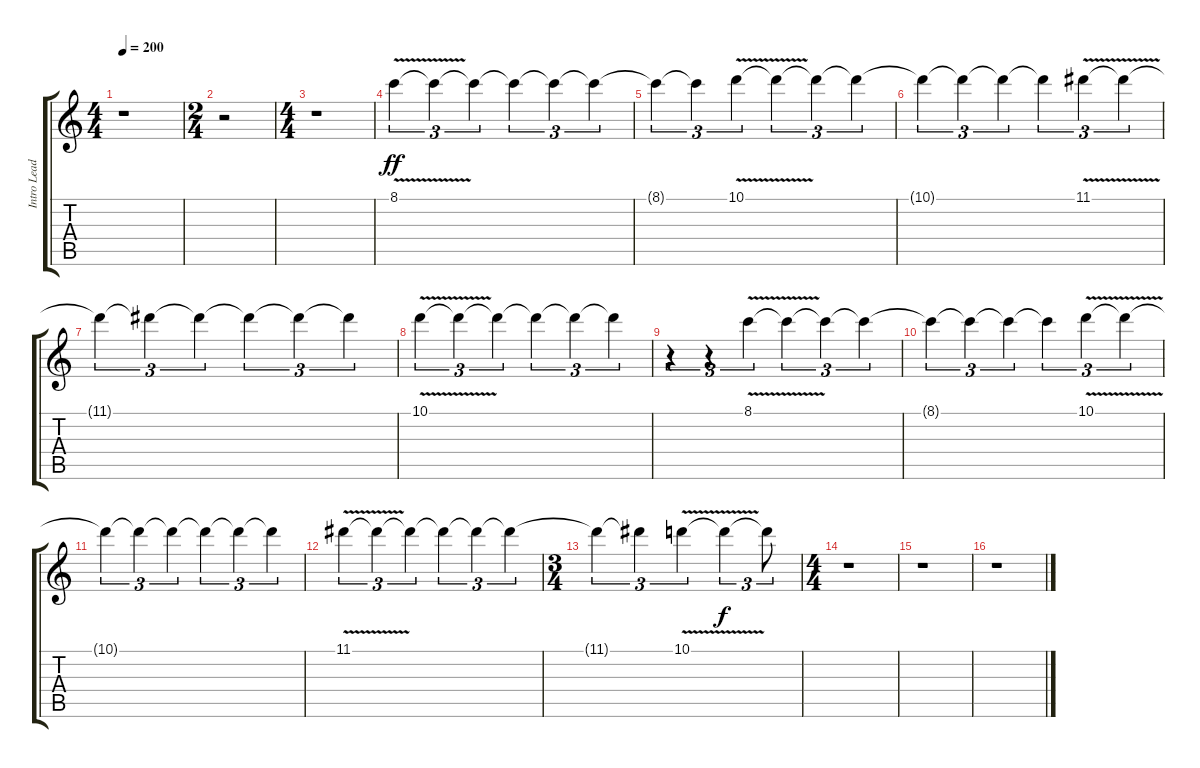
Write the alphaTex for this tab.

\track ("Intro Lead" "Intro Lead") {instrument electricguitarmuted}
\staff {score tabs}
\tuning (E4 B3 G3 D3 A2 E2) {hide}
\ts (4 4)
\tempo 200
\clef g2
\ks c
r.1{dy f} |
\ts (2 4)
r.2 |
\ts (4 4)
r.1 |
8.1{v}.4{tu (3 2) dy ff} 8.1{t}.4{tu (3 2)} 8.1{t}.4{tu (3 2)} 8.1{t}.4{tu (3 2)} 8.1{t}.4{tu (3 2)} 8.1{t}.4{tu (3 2)} |
8.1{t}.4{tu (3 2)} 8.1{t}.4{tu (3 2)} 10.1{v}.4{tu (3 2)} 10.1{t}.4{tu (3 2)} 10.1{t}.4{tu (3 2)} 10.1{t}.4{tu (3 2)} |
10.1{t}.4{tu (3 2)} 10.1{t}.4{tu (3 2)} 10.1{t}.4{tu (3 2)} 10.1{t}.4{tu (3 2)} 11.1{v}.4{tu (3 2)} 11.1{t}.4{tu (3 2)} |
11.1{t}.4{tu (3 2)} 11.1{t}.4{tu (3 2)} 11.1{t}.4{tu (3 2)} 11.1{t}.4{tu (3 2)} 11.1{t}.4{tu (3 2)} 11.1{t}.4{tu (3 2)} |
10.1{v}.4{tu (3 2)} 10.1{t}.4{tu (3 2)} 10.1{t}.4{tu (3 2)} 10.1{t}.4{tu (3 2)} 10.1{t}.4{tu (3 2)} 10.1{t}.4{tu (3 2)} |
r.4{tu (3 2)} r.4{tu (3 2)} 8.1{v}.4{tu (3 2)} 8.1{t}.4{tu (3 2)} 8.1{t}.4{tu (3 2)} 8.1{t}.4{tu (3 2)} |
8.1{t}.4{tu (3 2)} 8.1{t}.4{tu (3 2)} 8.1{t}.4{tu (3 2)} 8.1{t}.4{tu (3 2)} 10.1{v}.4{tu (3 2)} 10.1{t}.4{tu (3 2)} |
10.1{t}.4{tu (3 2)} 10.1{t}.4{tu (3 2)} 10.1{t}.4{tu (3 2)} 10.1{t}.4{tu (3 2)} 10.1{t}.4{tu (3 2)} 10.1{t}.4{tu (3 2)} |
11.1{v}.4{tu (3 2)} 11.1{t}.4{tu (3 2)} 11.1{t}.4{tu (3 2)} 11.1{t}.4{tu (3 2)} 11.1{t}.4{tu (3 2)} 11.1{t}.4{tu (3 2)} |
\ts (3 4)
11.1{t}.4{tu (3 2)} 11.1{t}.4{tu (3 2)} 10.1{v}.4{tu (3 2)} 10.1{t}.4{tu (3 2) dy f} 10.1{t}.8{tu (3 2)} |
\ts (4 4)
r.1 |
r.1 |
r.1
